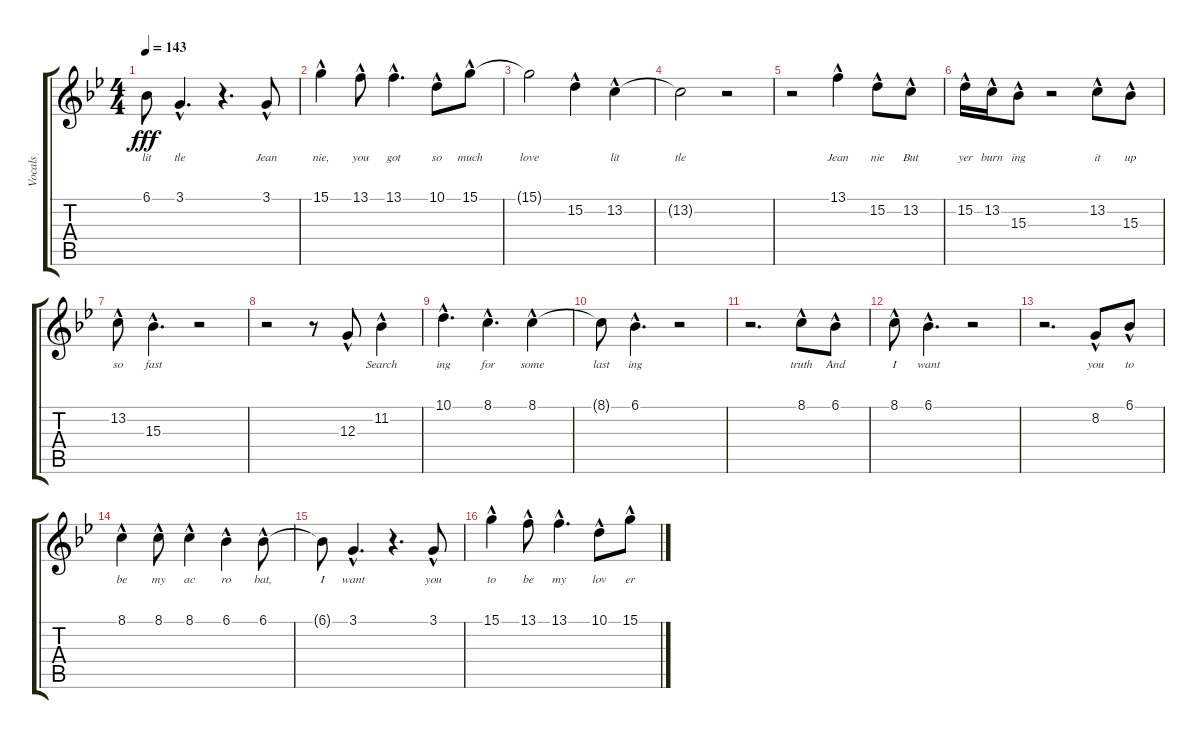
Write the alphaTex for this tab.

\track ("Vocals" "Vocals") {instrument lead2sawtooth}
\staff {score tabs}
\tuning (E4 B3 G3 D3 A2 E2) {hide}
\ts (4 4)
\tempo 143
\clef g2
\ks bb
6.1{t}.8{lyrics (0 "lit") lyrics (1 "") lyrics (2 "") lyrics (3 "") lyrics (4 "") dy fff} 3.1{hac}.4{d lyrics (0 "tle") lyrics (1 "") lyrics (2 "") lyrics (3 "") lyrics (4 "")} r.4{d} 3.1{hac}.8{lyrics (0 "Jean") lyrics (1 "") lyrics (2 "") lyrics (3 "") lyrics (4 "")} |
15.1{hac}.4{lyrics (0 "nie,") lyrics (1 "") lyrics (2 "") lyrics (3 "") lyrics (4 "")} 13.1{hac}.8{lyrics (0 "you") lyrics (1 "") lyrics (2 "") lyrics (3 "") lyrics (4 "")} 13.1{hac}.4{d lyrics (0 "got") lyrics (1 "") lyrics (2 "") lyrics (3 "") lyrics (4 "")} 10.1{hac}.8{lyrics (0 "so") lyrics (1 "") lyrics (2 "") lyrics (3 "") lyrics (4 "")} 15.1{hac}.8{lyrics (0 "much") lyrics (1 "") lyrics (2 "") lyrics (3 "") lyrics (4 "")} |
15.1{t}.2{lyrics (0 "love") lyrics (1 "") lyrics (2 "") lyrics (3 "") lyrics (4 "")} 15.2{hac}.4{lyrics (0 "") lyrics (1 "") lyrics (2 "") lyrics (3 "") lyrics (4 "")} 13.2{hac}.4{lyrics (0 "lit") lyrics (1 "") lyrics (2 "") lyrics (3 "") lyrics (4 "")} |
13.2{t}.2{lyrics (0 "tle") lyrics (1 "") lyrics (2 "") lyrics (3 "") lyrics (4 "")} r.2 |
r.2 13.1{hac}.4{lyrics (0 "Jean") lyrics (1 "") lyrics (2 "") lyrics (3 "") lyrics (4 "")} 15.2{hac}.8{lyrics (0 "nie") lyrics (1 "") lyrics (2 "") lyrics (3 "") lyrics (4 "")} 13.2{hac}.8{lyrics (0 "But") lyrics (1 "") lyrics (2 "") lyrics (3 "") lyrics (4 "")} |
15.2{hac}.16{lyrics (0 "yer") lyrics (1 "") lyrics (2 "") lyrics (3 "") lyrics (4 "")} 13.2{hac}.16{lyrics (0 "burn") lyrics (1 "") lyrics (2 "") lyrics (3 "") lyrics (4 "")} 15.3{hac}.8{lyrics (0 "ing") lyrics (1 "") lyrics (2 "") lyrics (3 "") lyrics (4 "")} r.2 13.2{hac}.8{lyrics (0 "it") lyrics (1 "") lyrics (2 "") lyrics (3 "") lyrics (4 "")} 15.3{hac}.8{lyrics (0 "up") lyrics (1 "") lyrics (2 "") lyrics (3 "") lyrics (4 "")} |
13.2{hac}.8{lyrics (0 "so") lyrics (1 "") lyrics (2 "") lyrics (3 "") lyrics (4 "")} 15.3{hac}.4{d lyrics (0 "fast") lyrics (1 "") lyrics (2 "") lyrics (3 "") lyrics (4 "")} r.2 |
r.2 r.8 12.3{hac}.8{lyrics (0 "") lyrics (1 "") lyrics (2 "") lyrics (3 "") lyrics (4 "")} 11.2{hac}.4{lyrics (0 "Search") lyrics (1 "") lyrics (2 "") lyrics (3 "") lyrics (4 "")} |
10.1{hac}.4{d lyrics (0 "ing") lyrics (1 "") lyrics (2 "") lyrics (3 "") lyrics (4 "")} 8.1{hac}.4{d lyrics (0 "for") lyrics (1 "") lyrics (2 "") lyrics (3 "") lyrics (4 "")} 8.1{hac}.4{lyrics (0 "some") lyrics (1 "") lyrics (2 "") lyrics (3 "") lyrics (4 "")} |
8.1{t}.8{lyrics (0 "last") lyrics (1 "") lyrics (2 "") lyrics (3 "") lyrics (4 "")} 6.1{hac}.4{d lyrics (0 "ing") lyrics (1 "") lyrics (2 "") lyrics (3 "") lyrics (4 "")} r.2 |
r.2{d} 8.1{hac}.8{lyrics (0 "truth") lyrics (1 "") lyrics (2 "") lyrics (3 "") lyrics (4 "")} 6.1{hac}.8{lyrics (0 "And") lyrics (1 "") lyrics (2 "") lyrics (3 "") lyrics (4 "")} |
8.1{hac}.8{lyrics (0 "I") lyrics (1 "") lyrics (2 "") lyrics (3 "") lyrics (4 "")} 6.1{hac}.4{d lyrics (0 "want") lyrics (1 "") lyrics (2 "") lyrics (3 "") lyrics (4 "")} r.2 |
r.2{d} 8.2{hac}.8{lyrics (0 "you") lyrics (1 "") lyrics (2 "") lyrics (3 "") lyrics (4 "")} 6.1{hac}.8{lyrics (0 "to") lyrics (1 "") lyrics (2 "") lyrics (3 "") lyrics (4 "")} |
8.1{hac}.4{lyrics (0 "be") lyrics (1 "") lyrics (2 "") lyrics (3 "") lyrics (4 "")} 8.1{hac}.8{lyrics (0 "my") lyrics (1 "") lyrics (2 "") lyrics (3 "") lyrics (4 "")} 8.1{hac}.4{lyrics (0 "ac") lyrics (1 "") lyrics (2 "") lyrics (3 "") lyrics (4 "")} 6.1{hac}.4{lyrics (0 "ro") lyrics (1 "") lyrics (2 "") lyrics (3 "") lyrics (4 "")} 6.1{hac}.8{lyrics (0 "bat,") lyrics (1 "") lyrics (2 "") lyrics (3 "") lyrics (4 "")} |
6.1{t}.8{lyrics (0 "I") lyrics (1 "") lyrics (2 "") lyrics (3 "") lyrics (4 "")} 3.1{hac}.4{d lyrics (0 "want") lyrics (1 "") lyrics (2 "") lyrics (3 "") lyrics (4 "")} r.4{d} 3.1{hac}.8{lyrics (0 "you") lyrics (1 "") lyrics (2 "") lyrics (3 "") lyrics (4 "")} |
15.1{hac}.4{lyrics (0 "to") lyrics (1 "") lyrics (2 "") lyrics (3 "") lyrics (4 "")} 13.1{hac}.8{lyrics (0 "be") lyrics (1 "") lyrics (2 "") lyrics (3 "") lyrics (4 "")} 13.1{hac}.4{d lyrics (0 "my") lyrics (1 "") lyrics (2 "") lyrics (3 "") lyrics (4 "")} 10.1{hac}.8{lyrics (0 "lov") lyrics (1 "") lyrics (2 "") lyrics (3 "") lyrics (4 "")} 15.1{hac}.8{lyrics (0 "er") lyrics (1 "") lyrics (2 "") lyrics (3 "") lyrics (4 "")}
